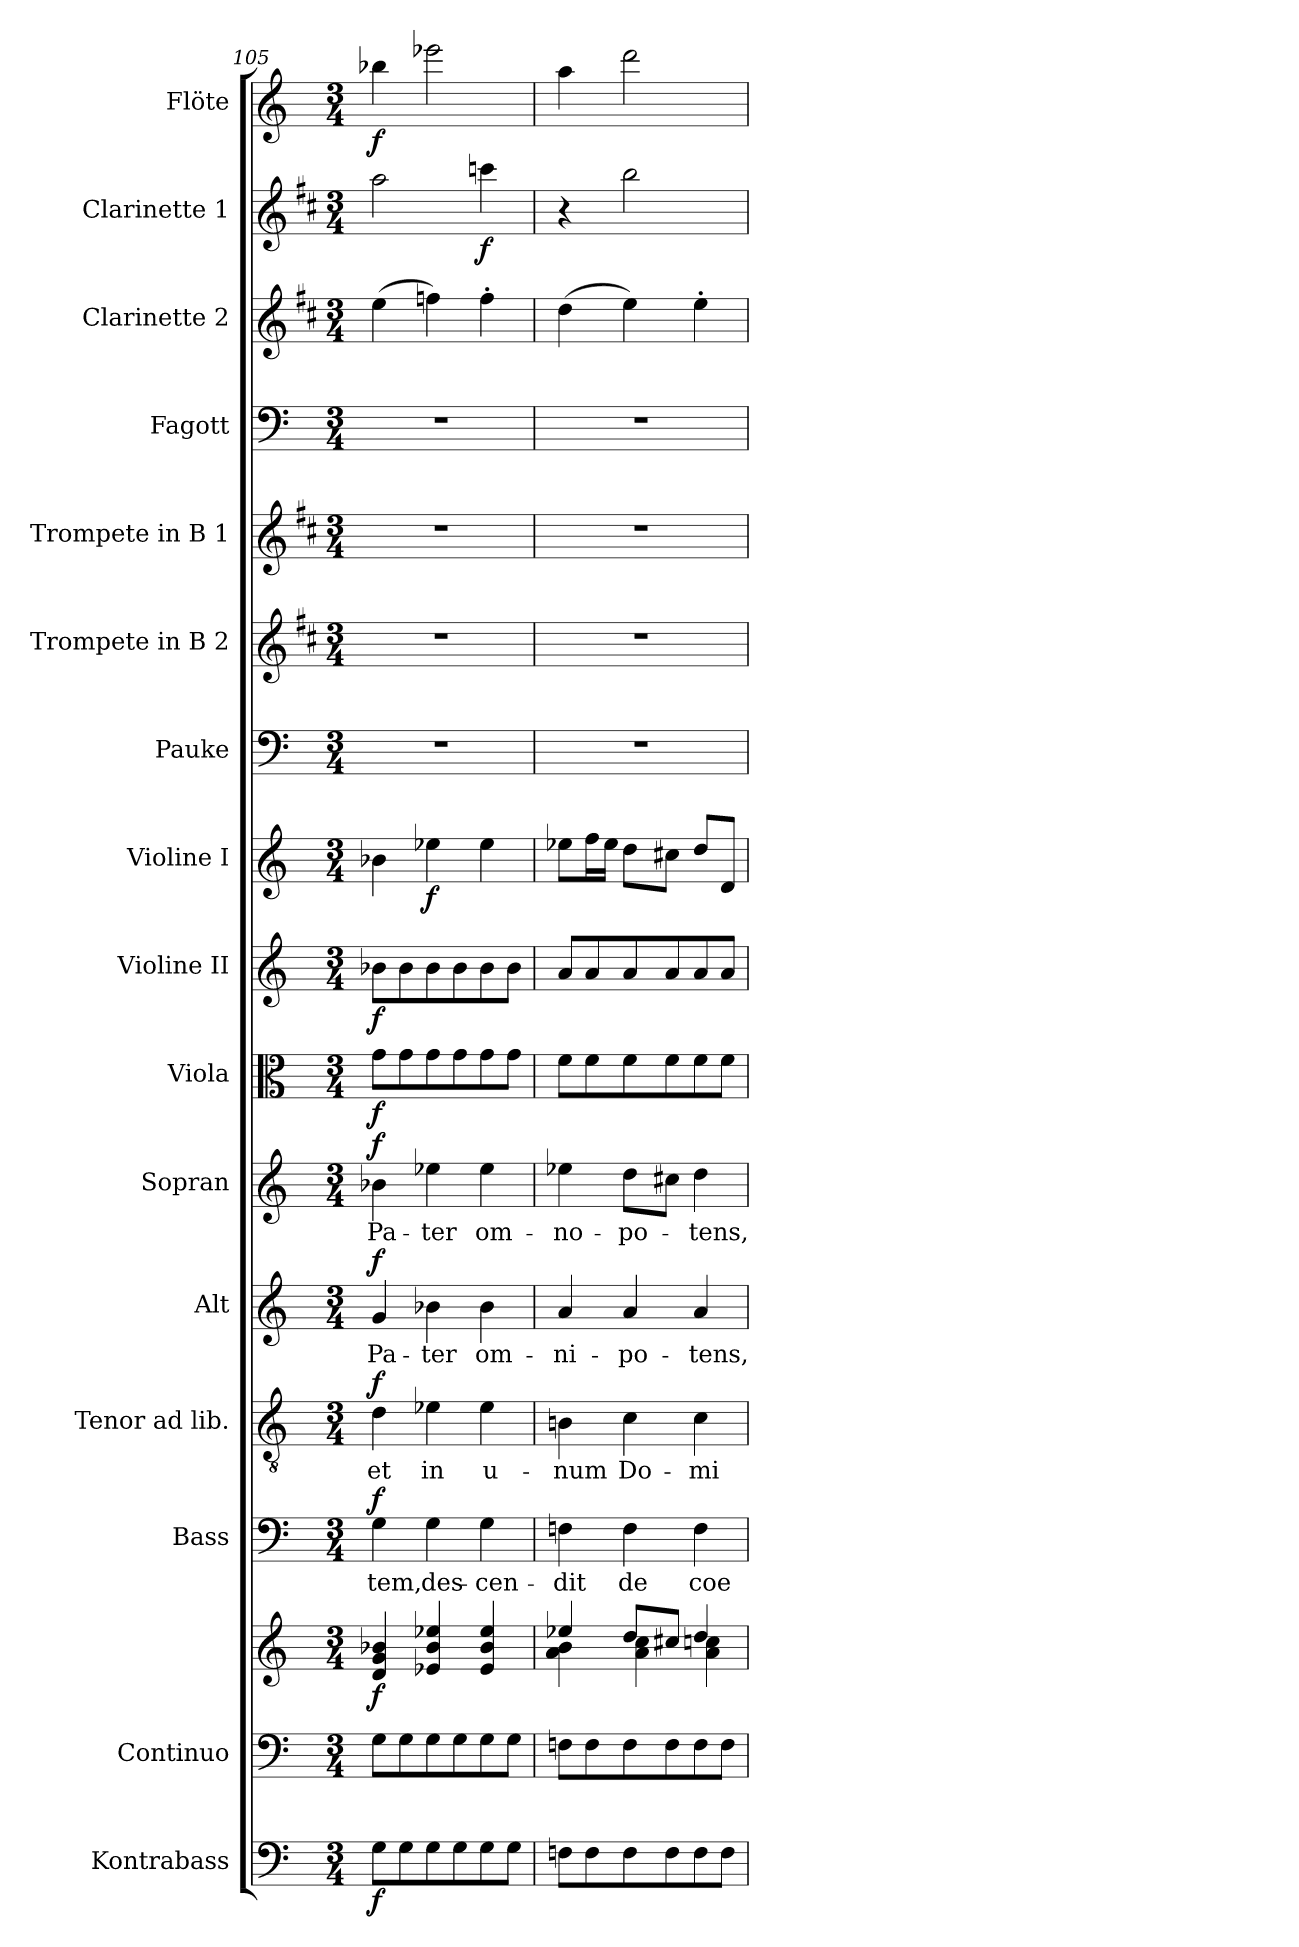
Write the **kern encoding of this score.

**kern	**dynam	**kern	**kern	**dynam	**kern	**text	**dynam	**kern	**text	**dynam	**kern	**text	**dynam	**kern	**text	**dynam	**kern	**dynam	**kern	**dynam	**kern	**dynam	**kern	**kern	**kern	**kern	**kern	**kern	**dynam	**kern	**dynam
*part16	*part16	*part15	*part15	*part15	*part14	*part14	*part14	*part13	*part13	*part13	*part12	*part12	*part12	*part11	*part11	*part11	*part10	*part10	*part9	*part9	*part8	*part8	*part7	*part6	*part5	*part4	*part3	*part2	*part2	*part1	*part1
*staff17	*staff17	*staff16	*staff15	*staff15/16	*staff14	*staff14	*staff14	*staff13	*staff13	*staff13	*staff12	*staff12	*staff12	*staff11	*staff11	*staff11	*staff10	*staff10	*staff9	*staff9	*staff8	*staff8	*staff7	*staff6	*staff5	*staff4	*staff3	*staff2	*staff2	*staff1	*staff1
*I"Kontrabass	*	*I"Continuo	*	*	*I"Bass	*	*	*I"Tenor ad lib.	*	*	*I"Alt	*	*	*I"Sopran	*	*	*I"Viola	*	*I"Violine II	*	*I"Violine I	*	*I"Pauke	*I"Trompete in B 2	*I"Trompete in B 1	*I"Fagott	*I"Clarinette 2	*I"Clarinette 1	*	*I"Flöte	*
*I'Kb.	*	*I'cont.	*	*	*I'B	*	*	*I'T	*	*	*I'A	*	*	*I'S	*	*	*I'Vla.	*	*I'Vl. II	*	*I'Vl. I	*	*I'Pk.	*	*	*I'Fg.	*I'Cl. 2	*I'Cl. 1	*	*I'Fl.	*
*clefF4	*	*clefF4	*clefG2	*	*clefF4	*	*	*clefGv2	*	*	*clefG2	*	*	*clefG2	*	*	*clefC3	*	*clefG2	*	*clefG2	*	*clefF4	*clefG2	*clefG2	*clefF4	*clefG2	*clefG2	*	*clefG2	*
*ITrd7c12	*	*	*	*	*	*	*	*	*	*	*	*	*	*	*	*	*	*	*	*	*	*	*	*ITrd1c2	*ITrd1c2	*	*ITrd1c2	*ITrd1c2	*	*	*
*k[]	*	*k[]	*k[]	*	*k[]	*	*	*k[]	*	*	*k[]	*	*	*k[]	*	*	*k[]	*	*k[]	*	*k[]	*	*k[]	*k[]	*k[]	*k[]	*k[]	*k[]	*	*k[]	*
*C:	*	*C:	*C:	*	*C:	*	*	*C:	*	*	*C:	*	*	*C:	*	*	*C:	*	*C:	*	*C:	*	*C:	*C:	*C:	*C:	*C:	*C:	*	*C:	*
*M3/4	*	*M3/4	*M3/4	*	*M3/4	*	*	*M3/4	*	*	*M3/4	*	*	*M3/4	*	*	*M3/4	*	*M3/4	*	*M3/4	*	*M3/4	*M3/4	*M3/4	*M3/4	*M3/4	*M3/4	*	*M3/4	*
=105	=105	=105	=105	=105	=105	=105	=105	=105	=105	=105	=105	=105	=105	=105	=105	=105	=105	=105	=105	=105	=105	=105	=105	=105	=105	=105	=105	=105	=105	=105	=105
!	!LO:DY:b	!	!	!LO:DY:b	!	!LO:LY:b	!LO:DY:a	!	!LO:LY:b	!LO:DY:a	!	!LO:LY:b	!LO:DY:a	!	!LO:LY:b	!LO:DY:a	!	!LO:DY:b	!	!LO:DY:b	!	!	!	!	!	!	!	!	!	!	!LO:DY:b
8GG\L	f	8G\L	4d/ 4g/ 4b-X/	f	4G\	-tem,	f	4d\	et	f	4g/	Pa-	f	4b-X\	Pa-	f	8g\L	f	8b-X\L	f	4b-X\	.	2.r	2.r	2.r	2.r	(>4dd\	2gg\	.	4bb-X\	f
8GG\	.	8G\	.	.	.	.	.	.	.	.	.	.	.	.	.	.	8g\	.	8b-\	.	.	.	.	.	.	.	.	.	.	.	.
!	!	!	!	!	!	!LO:LY:b	!	!	!LO:LY:b	!	!	!LO:LY:b	!	!	!LO:LY:b	!	!	!	!	!	!	!LO:DY:b	!	!	!	!	!	!	!	!	!
8GG\	.	8G\	4e-X/ 4b-/ 4ee-X/	.	4G\	des-	.	4e-X\	in	.	4b-X\	-ter	.	4ee-X\	-ter	.	8g\	.	8b-\	.	4ee-X\	f	.	.	.	.	4ee-X\)	.	.	2eee-X\	.
8GG\	.	8G\	.	.	.	.	.	.	.	.	.	.	.	.	.	.	8g\	.	8b-\	.	.	.	.	.	.	.	.	.	.	.	.
!	!	!	!	!	!	!LO:LY:b	!	!	!LO:LY:b	!	!	!LO:LY:b	!	!	!LO:LY:b	!	!	!	!	!	!	!	!	!	!	!	!	!	!LO:DY:b	!	!
8GG\	.	8G\	4e-/ 4b-/ 4ee-/	.	4G\	-cen-	.	4e-\	u-	.	4b-\	om-	.	4ee-\	om-	.	8g\	.	8b-\	.	4ee-\	.	.	.	.	.	4ee-'>\	4bb-X\	f	.	.
8GG\J	.	8G\J	.	.	.	.	.	.	.	.	.	.	.	.	.	.	8g\J	.	8b-\J	.	.	.	.	.	.	.	.	.	.	.	.
=106	=106	=106	=106	=106	=106	=106	=106	=106	=106	=106	=106	=106	=106	=106	=106	=106	=106	=106	=106	=106	=106	=106	=106	=106	=106	=106	=106	=106	=106	=106	=106
*	*	*	*^	*	*	*	*	*	*	*	*	*	*	*	*	*	*	*	*	*	*	*	*	*	*	*	*	*	*	*	*
!	!	!	!	!	!	!	!LO:LY:b	!	!	!LO:LY:b	!	!	!LO:LY:b	!	!	!LO:LY:b	!	!	!	!	!	!	!	!	!	!	!	!	!	!	!	!
8FFn\L	.	8Fn\L	4ee-X/	4a\ 4b\	.	4Fn\	-dit	.	4Bn\	-num	.	4a/	-ni-	.	4ee-X\	-no-	.	8f\L	.	8a/L	.	8ee-X\L	.	2.r	2.r	2.r	2.r	(>4cc\	4r	.	4aa\	.
8FF\	.	8F\	.	.	.	.	.	.	.	.	.	.	.	.	.	.	.	8f\	.	8a/	.	16ff\L	.	.	.	.	.	.	.	.	.	.
.	.	.	.	.	.	.	.	.	.	.	.	.	.	.	.	.	.	.	.	.	.	16ee-\JJ	.	.	.	.	.	.	.	.	.	.
!	!	!	!	!	!	!	!LO:LY:b	!	!	!LO:LY:b	!	!	!LO:LY:b	!	!	!LO:LY:b	!	!	!	!	!	!	!	!	!	!	!	!	!	!	!	!
8FF\	.	8F\	8dd/L	4a\ 4cc\	.	4F\	de	.	4c\	Do-	.	4a/	-po-	.	8dd\L	-po-	.	8f\	.	8a/	.	8dd\L	.	.	.	.	.	4dd\)	2aa\	.	2ddd\	.
8FF\	.	8F\	8cc#X/J	.	.	.	.	.	.	.	.	.	.	.	8cc#X\J	.	.	8f\	.	8a/	.	8cc#X\J	.	.	.	.	.	.	.	.	.	.
!	!	!	!	!	!	!	!LO:LY:b	!	!	!LO:LY:b	!	!	!LO:LY:b	!	!	!LO:LY:b	!	!	!	!	!	!	!	!	!	!	!	!	!	!	!	!
8FF\	.	8F\	4dd/	4a\ 4cc\	.	4F\	coe-	.	4c\	-mi-	.	4a/	-tens,	.	4dd\	-tens,	.	8f\	.	8a/	.	8dd/L	.	.	.	.	.	4dd'>\	.	.	.	.
8FF\J	.	8F\J	.	.	.	.	.	.	.	.	.	.	.	.	.	.	.	8f\J	.	8a/J	.	8d/J	.	.	.	.	.	.	.	.	.	.
*	*	*	*v	*v	*	*	*	*	*	*	*	*	*	*	*	*	*	*	*	*	*	*	*	*	*	*	*	*	*	*	*	*
=	=	=	=	=	=	=	=	=	=	=	=	=	=	=	=	=	=	=	=	=	=	=	=	=	=	=	=	=	=	=	=
*-	*-	*-	*-	*-	*-	*-	*-	*-	*-	*-	*-	*-	*-	*-	*-	*-	*-	*-	*-	*-	*-	*-	*-	*-	*-	*-	*-	*-	*-	*-	*-
